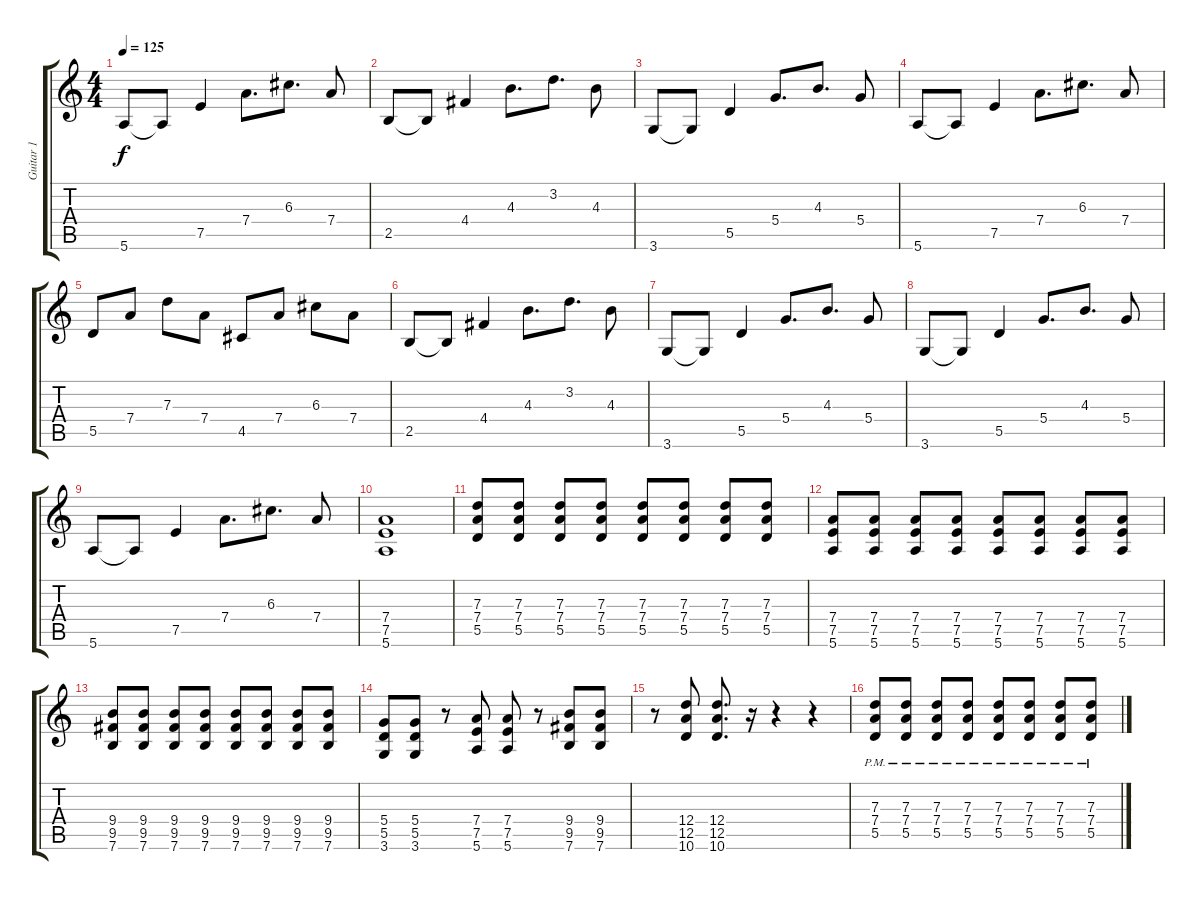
\track ("Guitar 1" "Guitar 1") {instrument distortionguitar}
\staff {score tabs}
\tuning (E4 B3 G3 D3 A2 E2) {hide}
\ts (4 4)
\tempo 125
\clef g2
\ks c
5.6.8{dy f} 5.6{t}.8 7.5.4 7.4.8{d} 6.3.8{d} 7.4.8 |
2.5.8 2.5{t}.8 4.4.4 4.3.8{d} 3.2.8{d} 4.3.8 |
3.6.8 3.6{t}.8 5.5.4 5.4.8{d} 4.3.8{d} 5.4.8 |
5.6.8 5.6{t}.8 7.5.4 7.4.8{d} 6.3.8{d} 7.4.8 |
5.5.8 7.4.8 7.3.8 7.4.8 4.5.8 7.4.8 6.3.8 7.4.8 |
2.5.8 2.5{t}.8 4.4.4 4.3.8{d} 3.2.8{d} 4.3.8 |
3.6.8 3.6{t}.8 5.5.4 5.4.8{d} 4.3.8{d} 5.4.8 |
3.6.8 3.6{t}.8 5.5.4 5.4.8{d} 4.3.8{d} 5.4.8 |
5.6.8 5.6{t}.8 7.5.4 7.4.8{d} 6.3.8{d} 7.4.8 |
(7.4 7.5 5.6).1 |
(7.3 7.4 5.5).8 (7.3 7.4 5.5).8 (7.3 7.4 5.5).8 (7.3 7.4 5.5).8 (7.3 7.4 5.5).8 (7.3 7.4 5.5).8 (7.3 7.4 5.5).8 (7.3 7.4 5.5).8 |
(7.4 7.5 5.6).8 (7.4 7.5 5.6).8 (7.4 7.5 5.6).8 (7.4 7.5 5.6).8 (7.4 7.5 5.6).8 (7.4 7.5 5.6).8 (7.4 7.5 5.6).8 (7.4 7.5 5.6).8 |
(9.4 9.5 7.6).8 (9.4 9.5 7.6).8 (9.4 9.5 7.6).8 (9.4 9.5 7.6).8 (9.4 9.5 7.6).8 (9.4 9.5 7.6).8 (9.4 9.5 7.6).8 (9.4 9.5 7.6).8 |
(5.4 5.5 3.6).8 (5.4 5.5 3.6).8 r.8 (7.4 7.5 5.6).8 (7.4 7.5 5.6).8 r.8 (9.4 9.5 7.6).8 (9.4 9.5 7.6).8 |
r.8 (12.4 12.5 10.6).8 (12.4 12.5 10.6).8{d} r.16 r.4 r.4 |
(7.3{pm} 7.4{pm} 5.5{pm}).8 (7.3{pm} 7.4{pm} 5.5{pm}).8 (7.3{pm} 7.4{pm} 5.5{pm}).8 (7.3{pm} 7.4{pm} 5.5{pm}).8 (7.3{pm} 7.4{pm} 5.5{pm}).8 (7.3{pm} 7.4{pm} 5.5{pm}).8 (7.3{pm} 7.4{pm} 5.5{pm}).8 (7.3{pm} 7.4{pm} 5.5{pm}).8
